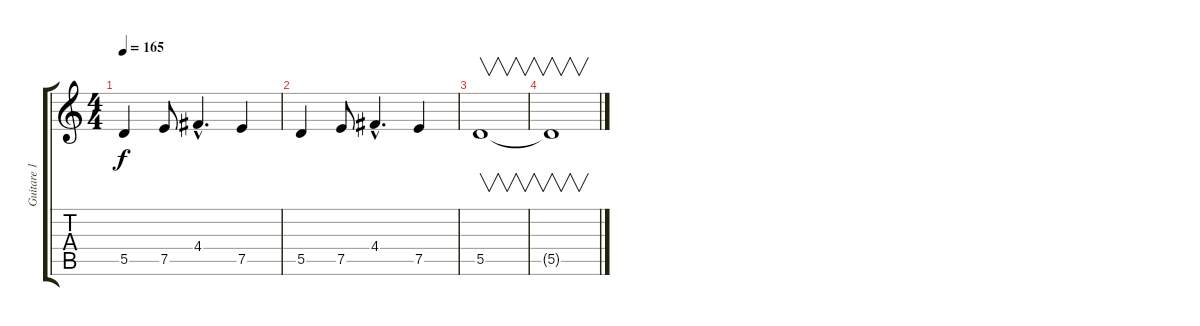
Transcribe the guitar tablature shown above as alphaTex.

\track ("Guitare 1" "Guitare 1") {instrument distortionguitar}
\staff {score tabs}
\tuning (E4 B3 G3 D3 A2 E2) {hide}
\ts (4 4)
\tempo 165
\clef g2
\ks c
5.5.4{dy f} 7.5.8 4.4{hac}.4{d} 7.5.4 |
5.5.4 7.5.8 4.4{hac}.4{d} 7.5.4 |
5.5.1{v} |
5.5{t}.1{v}
